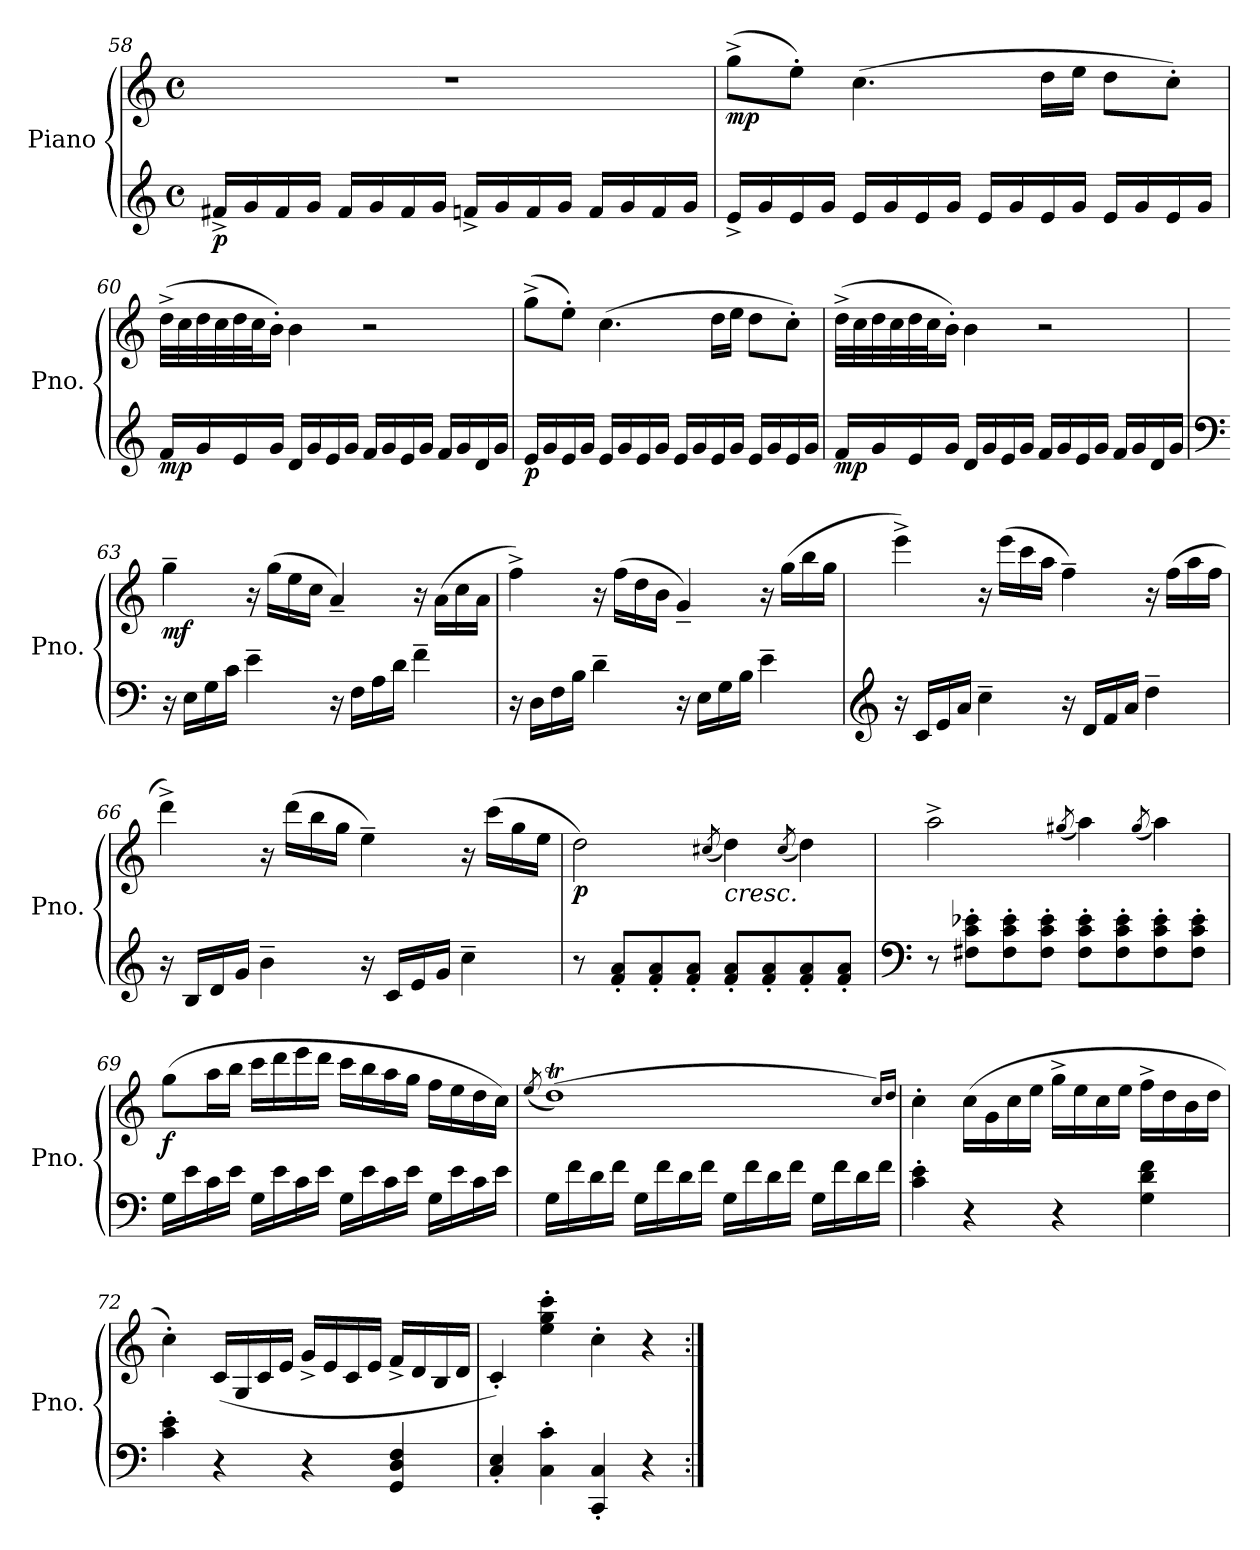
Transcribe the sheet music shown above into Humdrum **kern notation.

**kern	**kern	**dynam
*part1	*part1	*part1
*staff2	*staff1	*staff1/2
*I"Piano	*	*
*I'Pno.	*	*
!!LO:PB:g=z
*clefG2	*clefG2	*
*k[]	*k[]	*
*M4/4	*M4/4	*
*met(c)	*met(c)	*
=58	=58	=58
!	!	!LO:DY:b=2
16f#X^/LL	1r	p
16g/	.	.
16f#/	.	.
16g/JJ	.	.
16f#/LL	.	.
16g/	.	.
16f#/	.	.
16g/JJ	.	.
16fn^/LL	.	.
16g/	.	.
16f/	.	.
16g/JJ	.	.
16f/LL	.	.
16g/	.	.
16f/	.	.
16g/JJ	.	.
=59	=59	=59
!	!	!LO:DY:b
16e^/LL	(>8gg^\L	mp
16g/	.	.
16e/	8ee'\J)	.
16g/JJ	.	.
16e/LL	(>4.cc\	.
16g/	.	.
16e/	.	.
16g/JJ	.	.
16e/LL	.	.
16g/	.	.
16e/	16dd\LL	.
16g/JJ	16ee\JJ	.
16e/LL	8dd\L	.
16g/	.	.
16e/	8cc'\J)	.
16g/JJ	.	.
!!LO:LB:g=z
=60	=60	=60
!	!	!LO:DY:b=2
16f/LL	(>32dd^\LLL	mp
.	32cc\	.
16g/	32dd\	.
.	32cc\	.
16e/	32dd\	.
.	32cc\J	.
16g/JJ	16b'\JJ)	.
16d/LL	4b\	.
16g/	.	.
16e/	.	.
16g/JJ	.	.
16f/LL	2r	.
16g/	.	.
16e/	.	.
16g/JJ	.	.
16f/LL	.	.
16g/	.	.
16d/	.	.
16g/JJ	.	.
=61	=61	=61
!	!	!LO:DY:b=2
16e/LL	(>8gg^\L	p
16g/	.	.
16e/	8ee'\J)	.
16g/JJ	.	.
16e/LL	(>4.cc\	.
16g/	.	.
16e/	.	.
16g/JJ	.	.
16e/LL	.	.
16g/	.	.
16e/	16dd\LL	.
16g/JJ	16ee\JJ	.
16e/LL	8dd\L	.
16g/	.	.
16e/	8cc'\J)	.
16g/JJ	.	.
!!LO:LB:g=z
=62	=62	=62
!	!	!LO:DY:b=2
16f/LL	(>32dd^\LLL	mp
.	32cc\	.
16g/	32dd\	.
.	32cc\	.
16e/	32dd\	.
.	32cc\J	.
16g/JJ	16b'\JJ)	.
16d/LL	4b\	.
16g/	.	.
16e/	.	.
16g/JJ	.	.
16f/LL	2r	.
16g/	.	.
16e/	.	.
16g/JJ	.	.
16f/LL	.	.
16g/	.	.
16d/	.	.
16g/JJ	.	.
=63	=63	=63
*clefF4	*	*
!	!	!LO:DY:b
16r	4gg~\	mf
16E\LL	.	.
16G\	.	.
16c\JJ	.	.
4e~\	16r	.
.	(>16gg\LL	.
.	16ee\	.
.	16cc\JJ	.
16r	4a~/)	.
16F\LL	.	.
16A\	.	.
16d\JJ	.	.
4f~\	16r	.
.	(>16a\LL	.
.	16cc\	.
.	16a\JJ	.
!!LO:LB:g=z
=64	=64	=64
16r	4ff^\)	.
16D\LL	.	.
16F\	.	.
16B\JJ	.	.
4d~\	16r	.
.	(>16ff\LL	.
.	16dd\	.
.	16b\JJ	.
16r	4g~/)	.
16E\LL	.	.
16G\	.	.
16B\JJ	.	.
4e~\	16r	.
.	(>16gg\LL	.
.	16bb\	.
.	16gg\JJ	.
=65	=65	=65
*clefG2	*	*
16r	4eee^\)	.
16c/LL	.	.
16e/	.	.
16a/JJ	.	.
4cc~\	16r	.
.	(>16eee\LL	.
.	16ccc\	.
.	16aa\JJ	.
16r	4ff~\)	.
16d/LL	.	.
16f/	.	.
16a/JJ	.	.
4dd~\	16r	.
.	(>16ff\LL	.
.	16aa\	.
.	16ff\JJ	.
!!LO:LB:g=z
=66	=66	=66
16r	4ddd^\)	.
16B/LL	.	.
16d/	.	.
16g/JJ	.	.
4b~\	16r	.
.	(>16ddd\LL	.
.	16bb\	.
.	16gg\JJ	.
16r	4ee~\)	.
16c/LL	.	.
16e/	.	.
16g/JJ	.	.
4cc~\	16r	.
.	(>16ccc\LL	.
.	16gg\	.
.	16ee\JJ	.
=67	=67	=67
!	!	!LO:DY:b
8r	2dd\)	p
8f/' 8a/'L	.	.
8f/' 8a/'	.	.
8f/' 8a/'J	.	.
.	(<8qcc#X/	.
!	!LO:TX:b:i:t=cresc.	!
8f/' 8a/'L	4dd\)	.
8f/' 8a/'	.	.
.	(<8qcc#/	.
8f/' 8a/'	4dd\)	.
8f/' 8a/'J	.	.
=68	=68	=68
*clefF4	*	*
8r	2aa^\	.
8F#X\' 8c\' 8e-X\'L	.	.
8F#\' 8c\' 8e-\'	.	.
8F#\' 8c\' 8e-\'J	.	.
.	(<8qgg#X/	.
8F#\' 8c\' 8e-\'L	4aa\)	.
8F#\' 8c\' 8e-\'	.	.
.	(<8qgg#/	.
8F#\' 8c\' 8e-\'	4aa\)	.
8F#\' 8c\' 8e-\'J	.	.
!!LO:LB:g=z
=69	=69	=69
!	!	!LO:DY:b
16G\LL	(>8gg\L	f
16e\	.	.
16c\	16aa\L	.
16e\JJ	16bb\JJ	.
16G\LL	16ccc\LL	.
16e\	16ddd\	.
16c\	16eee\	.
16e\JJ	16ddd\JJ	.
16G\LL	16ccc\LL	.
16e\	16bb\	.
16c\	16aa\	.
16e\JJ	16gg\JJ	.
16G\LL	16ff\LL	.
16e\	16ee\	.
16c\	16dd\	.
16e\JJ	16cc\JJ)	.
=70	=70	=70
.	(<8qee/	.
16G\LL	(>1ddT)	.
16f\	.	.
16d\	.	.
16f\JJ	.	.
16G\LL	.	.
16f\	.	.
16d\	.	.
16f\JJ	.	.
16G\LL	.	.
16f\	.	.
16d\	.	.
16f\JJ	.	.
16G\LL	.	.
16f\	.	.
16d\	.	.
16f\JJ	.	.
.	16qcc/LL)	.
.	16qdd/JJ	.
!!LO:PB:g=z
=71	=71	=71
4c\' 4e\'	4cc'\	.
4r	(>16cc\LL	.
.	16g\	.
.	16cc\	.
.	16ee\JJ	.
4r	16gg^\LL	.
.	16ee\	.
.	16cc\	.
.	16ee\JJ	.
4G\ 4d\ 4f\	16ff^\LL	.
.	16dd\	.
.	16b\	.
.	16dd\JJ	.
=72	=72	=72
4c\' 4e\'	4cc'\)	.
4r	(<16c/LL	.
.	16G/	.
.	16c/	.
.	16e/JJ	.
4r	16g^/LL	.
.	16e/	.
.	16c/	.
.	16e/JJ	.
4GG/ 4D/ 4F/	16f^/LL	.
.	16d/	.
.	16B/	.
.	16d/JJ	.
=73	=73	=73
4C/' 4E/'	4c'/)	.
4C\' 4c\'	4ee\' 4gg\' 4ccc\'	.
4CC/' 4C/'	4cc'\	.
4r	4r	.
=:|!	=:|!	=:|!
*-	*-	*-
